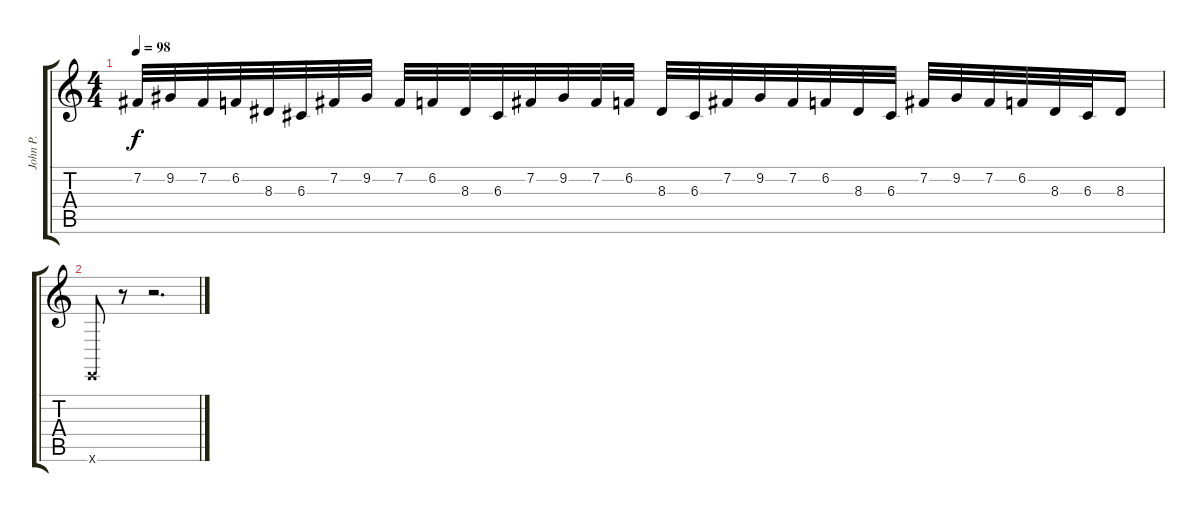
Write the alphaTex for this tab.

\track ("John P." "John P.") {instrument lead8bassandlead}
\staff {score tabs}
\tuning (E4 B3 G3 D3 A2 E2) {hide}
\ts (4 4)
\tempo 98
\clef g2
\ks c
7.2.32{dy f} 9.2.32 7.2.32 6.2.32 8.3.32 6.3.32 7.2.32 9.2.32 7.2.32 6.2.32 8.3.32 6.3.32 7.2.32 9.2.32 7.2.32 6.2.32 8.3.32 6.3.32 7.2.32 9.2.32 7.2.32 6.2.32 8.3.32 6.3.32 7.2.32 9.2.32 7.2.32 6.2.32 8.3.32 6.3.32 8.3.16 |
0.6{x}.8 r.8 r.2{d}
